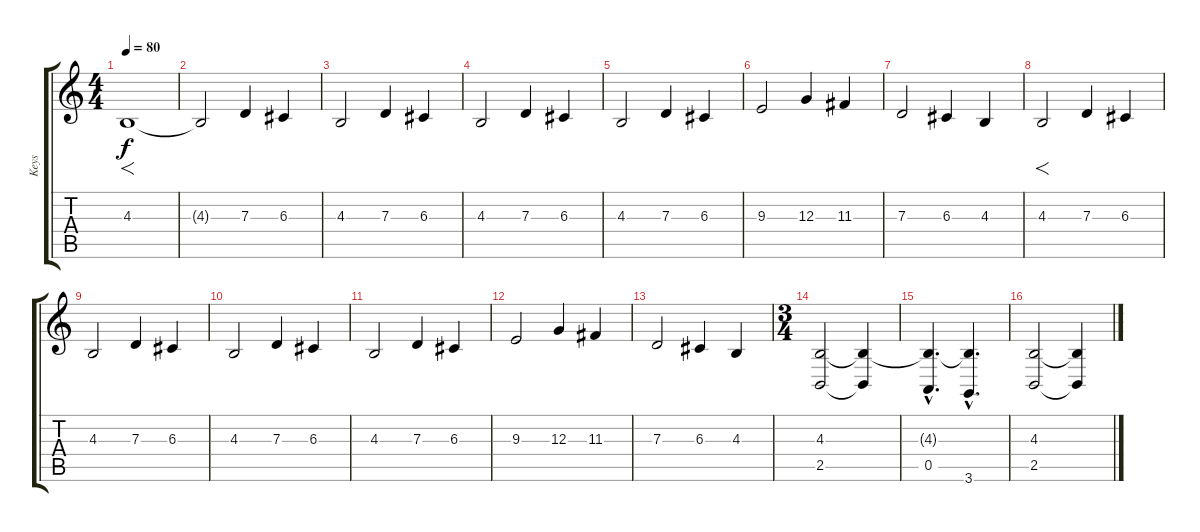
\track ("Keys" "Keys") {instrument rockorgan}
\staff {score tabs}
\tuning (E4 B3 G3 D3 A2 E2) {hide}
\ts (4 4)
\tempo 80
\clef g2
\ks c
4.3.1{f dy f instrument rockorgan} |
\section ("" "")
4.3{t}.2 7.3.4 6.3.4 |
4.3.2 7.3.4 6.3.4 |
4.3.2 7.3.4 6.3.4 |
4.3.2 7.3.4 6.3.4 |
9.3.2 12.3.4 11.3.4 |
7.3.2 6.3.4 4.3.4 |
\section ("" "")
4.3.2{f} 7.3.4 6.3.4 |
4.3.2 7.3.4 6.3.4 |
4.3.2 7.3.4 6.3.4 |
4.3.2 7.3.4 6.3.4 |
9.3.2 12.3.4 11.3.4 |
7.3.2 6.3.4 4.3.4 |
\ts (3 4)
\section ("" "")
(4.3 2.5).2 (4.3{t} 2.5{t}).4 |
(4.3{hac t} 0.5{hac}).4{d} (4.3{hac t} 3.6{hac}).4{d} |
(4.3 2.5).2 (4.3{t} 2.5{t}).4
